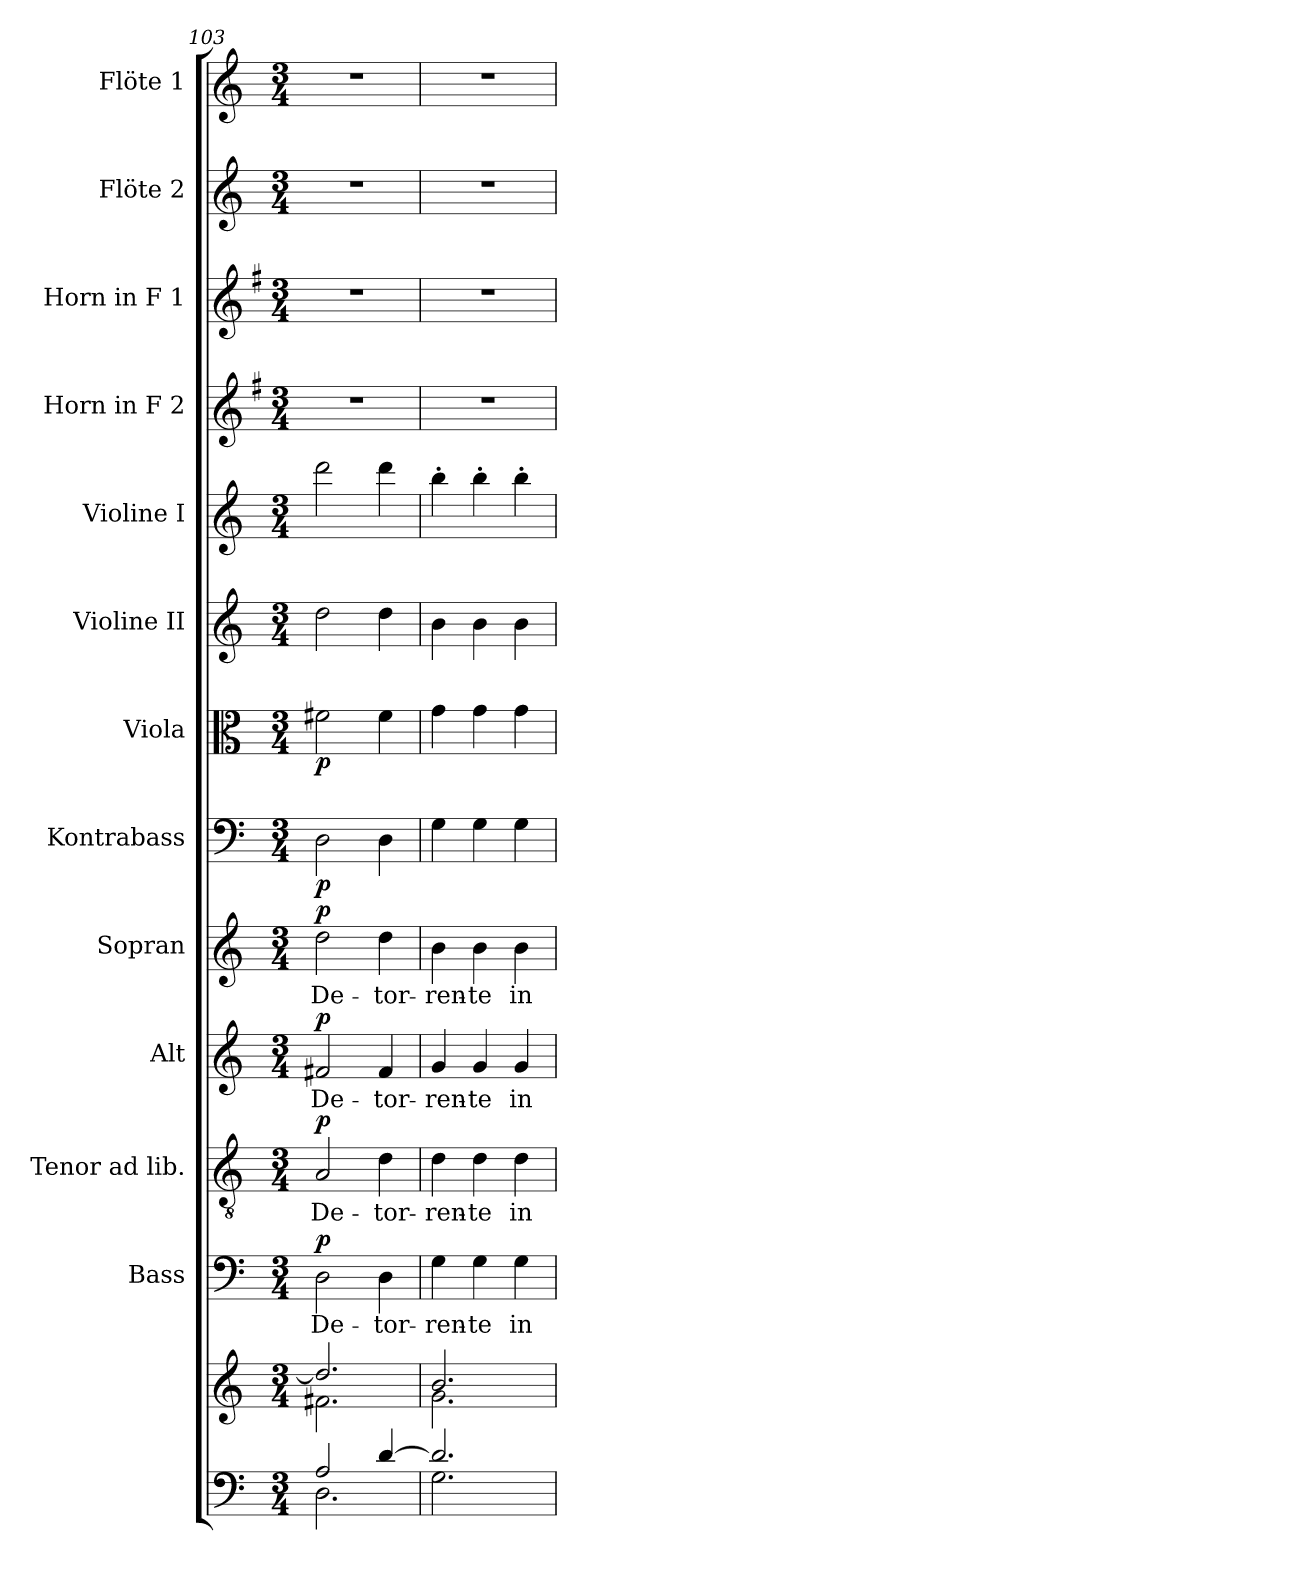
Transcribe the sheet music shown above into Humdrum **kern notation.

**kern	**kern	**kern	**text	**dynam	**kern	**text	**dynam	**kern	**text	**dynam	**kern	**text	**dynam	**kern	**dynam	**kern	**dynam	**kern	**kern	**kern	**kern	**kern	**kern
*part13	*part13	*part12	*part12	*part12	*part11	*part11	*part11	*part10	*part10	*part10	*part9	*part9	*part9	*part8	*part8	*part7	*part7	*part6	*part5	*part4	*part3	*part2	*part1
*staff14	*staff13	*staff12	*staff12	*staff12	*staff11	*staff11	*staff11	*staff10	*staff10	*staff10	*staff9	*staff9	*staff9	*staff8	*staff8	*staff7	*staff7	*staff6	*staff5	*staff4	*staff3	*staff2	*staff1
*	*	*I"Bass	*	*	*I"Tenor ad lib.	*	*	*I"Alt	*	*	*I"Sopran	*	*	*I"Kontrabass	*	*I"Viola	*	*I"Violine II	*I"Violine I	*I"Horn in F 2	*I"Horn in F 1	*I"Flöte 2	*I"Flöte 1
*	*	*I'B.	*	*	*I'T.	*	*	*I'A.	*	*	*I'S.	*	*	*I'Kb.	*	*I'Vla.	*	*I'Vl. II	*I'Vl. I	*	*	*I'Fl. 2	*I'Fl. 1
*clefF4	*clefG2	*clefF4	*	*	*clefGv2	*	*	*clefG2	*	*	*clefG2	*	*	*clefF4	*	*clefC3	*	*clefG2	*clefG2	*clefG2	*clefG2	*clefG2	*clefG2
*	*	*	*	*	*	*	*	*	*	*	*	*	*	*ITrd7c12	*	*	*	*	*	*ITrd4c7	*ITrd4c7	*	*
*k[]	*k[]	*k[]	*	*	*k[]	*	*	*k[]	*	*	*k[]	*	*	*k[]	*	*k[]	*	*k[]	*k[]	*k[]	*k[]	*k[]	*k[]
*C:	*C:	*C:	*	*	*C:	*	*	*C:	*	*	*C:	*	*	*C:	*	*C:	*	*C:	*C:	*C:	*C:	*C:	*C:
*M3/4	*M3/4	*M3/4	*	*	*M3/4	*	*	*M3/4	*	*	*M3/4	*	*	*M3/4	*	*M3/4	*	*M3/4	*M3/4	*M3/4	*M3/4	*M3/4	*M3/4
=103	=103	=103	=103	=103	=103	=103	=103	=103	=103	=103	=103	=103	=103	=103	=103	=103	=103	=103	=103	=103	=103	=103	=103
*^	*^	*	*	*	*	*	*	*	*	*	*	*	*	*	*	*	*	*	*	*	*	*	*
!	!	!	!	!	!LO:LY:b	!LO:DY:a	!	!LO:LY:b	!LO:DY:a	!	!LO:LY:b	!LO:DY:a	!	!LO:LY:b	!LO:DY:a	!	!LO:DY:b	!	!LO:DY:b	!	!	!	!	!	!
2A/	2.D\	2.dd/]	2.f#X\	2D\	De-	p	2A/	De-	p	2f#X/	De-	p	2dd\	De-	p	2DD\	p	2f#X\	p	2dd\	2ddd\	2.r	2.r	2.r	2.r
!	!	!	!	!	!LO:LY:b	!	!	!LO:LY:b	!	!	!LO:LY:b	!	!	!LO:LY:b	!	!	!	!	!	!	!	!	!	!	!
[>4d/	.	.	.	4D\	-tor-	.	4d\	-tor-	.	4f#/	-tor-	.	4dd\	-tor-	.	4DD\	.	4f#\	.	4dd\	4ddd\	.	.	.	.
=104	=104	=104	=104	=104	=104	=104	=104	=104	=104	=104	=104	=104	=104	=104	=104	=104	=104	=104	=104	=104	=104	=104	=104	=104	=104
!	!	!	!	!	!LO:LY:b	!	!	!LO:LY:b	!	!	!LO:LY:b	!	!	!LO:LY:b	!	!	!	!	!	!	!	!	!	!	!
2.d/]	2.G\	2.b/	2.g\	4G\	-ren-	.	4d\	-ren-	.	4g/	-ren-	.	4b\	-ren-	.	4GG\	.	4g\	.	4b\	4bb'>\	2.r	2.r	2.r	2.r
!	!	!	!	!	!LO:LY:b	!	!	!LO:LY:b	!	!	!LO:LY:b	!	!	!LO:LY:b	!	!	!	!	!	!	!	!	!	!	!
.	.	.	.	4G\	-te	.	4d\	-te	.	4g/	-te	.	4b\	-te	.	4GG\	.	4g\	.	4b\	4bb'>\	.	.	.	.
!	!	!	!	!	!LO:LY:b	!	!	!LO:LY:b	!	!	!LO:LY:b	!	!	!LO:LY:b	!	!	!	!	!	!	!	!	!	!	!
.	.	.	.	4G\	in	.	4d\	in	.	4g/	in	.	4b\	in	.	4GG\	.	4g\	.	4b\	4bb'>\	.	.	.	.
*v	*v	*	*	*	*	*	*	*	*	*	*	*	*	*	*	*	*	*	*	*	*	*	*	*	*
*	*v	*v	*	*	*	*	*	*	*	*	*	*	*	*	*	*	*	*	*	*	*	*	*	*
=	=	=	=	=	=	=	=	=	=	=	=	=	=	=	=	=	=	=	=	=	=	=	=
*-	*-	*-	*-	*-	*-	*-	*-	*-	*-	*-	*-	*-	*-	*-	*-	*-	*-	*-	*-	*-	*-	*-	*-
